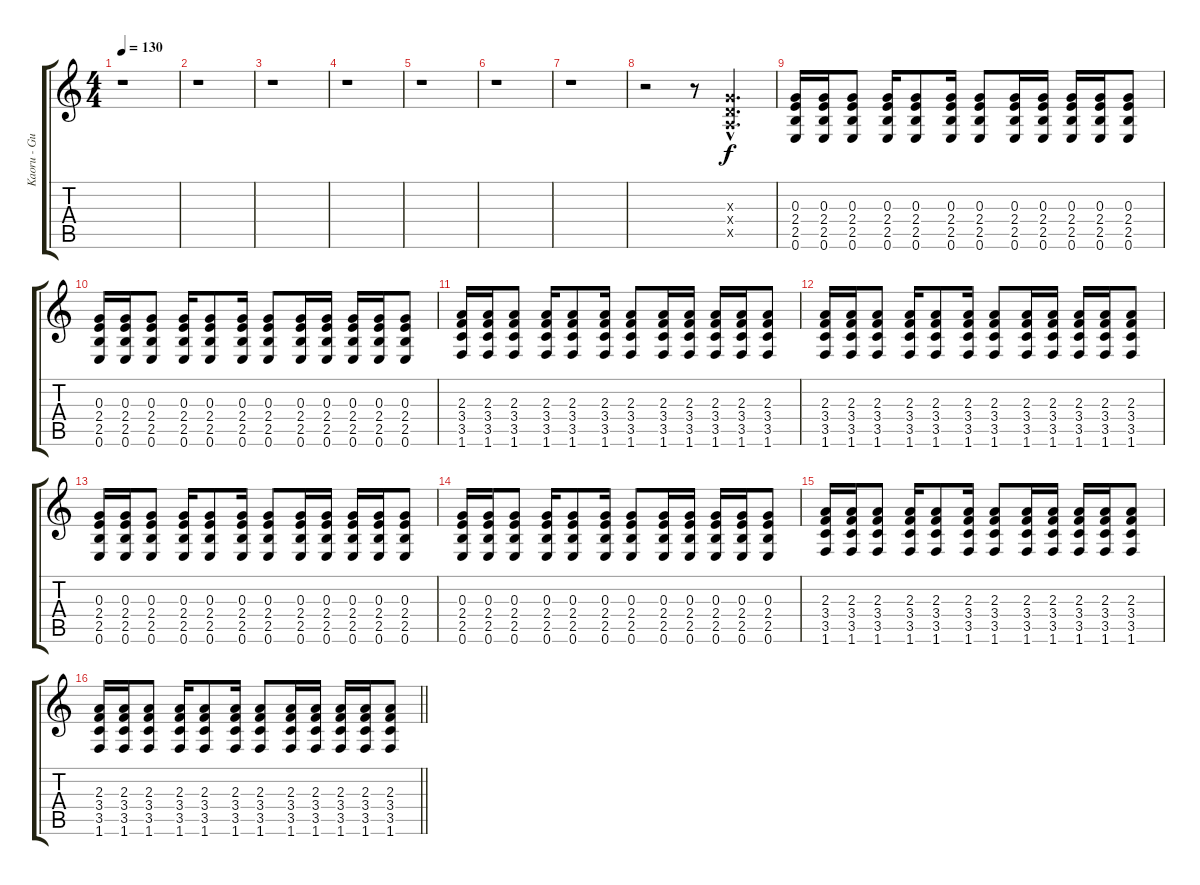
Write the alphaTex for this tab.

\track ("Kaoru - Guitar 2" "Kaoru - Gu") {instrument overdrivenguitar}
\staff {score tabs}
\tuning (E4 B3 G3 D3 A2 E2) {hide}
\ts (4 4)
\tempo 130
\clef g2
\ks c
r.1{dy f} |
r.1 |
r.1 |
r.1 |
r.1 |
r.1 |
r.1 |
r.2 r.8 (0.3{hac x} 0.4{hac x} 0.5{hac x}).4{d instrument acousticguitarsteel} |
(0.3 2.4 2.5 0.6).16 (0.3 2.4 2.5 0.6).16 (0.3 2.4 2.5 0.6).8 (0.3 2.4 2.5 0.6).16 (0.3 2.4 2.5 0.6).8 (0.3 2.4 2.5 0.6).16 (0.3 2.4 2.5 0.6).8 (0.3 2.4 2.5 0.6).16 (0.3 2.4 2.5 0.6).16 (0.3 2.4 2.5 0.6).16 (0.3 2.4 2.5 0.6).16 (0.3 2.4 2.5 0.6).8 |
(0.3 2.4 2.5 0.6).16 (0.3 2.4 2.5 0.6).16 (0.3 2.4 2.5 0.6).8 (0.3 2.4 2.5 0.6).16 (0.3 2.4 2.5 0.6).8 (0.3 2.4 2.5 0.6).16 (0.3 2.4 2.5 0.6).8 (0.3 2.4 2.5 0.6).16 (0.3 2.4 2.5 0.6).16 (0.3 2.4 2.5 0.6).16 (0.3 2.4 2.5 0.6).16 (0.3 2.4 2.5 0.6).8 |
(2.3 3.4 3.5 1.6).16 (2.3 3.4 3.5 1.6).16 (2.3 3.4 3.5 1.6).8 (2.3 3.4 3.5 1.6).16 (2.3 3.4 3.5 1.6).8 (2.3 3.4 3.5 1.6).16 (2.3 3.4 3.5 1.6).8 (2.3 3.4 3.5 1.6).16 (2.3 3.4 3.5 1.6).16 (2.3 3.4 3.5 1.6).16 (2.3 3.4 3.5 1.6).16 (2.3 3.4 3.5 1.6).8 |
(2.3 3.4 3.5 1.6).16 (2.3 3.4 3.5 1.6).16 (2.3 3.4 3.5 1.6).8 (2.3 3.4 3.5 1.6).16 (2.3 3.4 3.5 1.6).8 (2.3 3.4 3.5 1.6).16 (2.3 3.4 3.5 1.6).8 (2.3 3.4 3.5 1.6).16 (2.3 3.4 3.5 1.6).16 (2.3 3.4 3.5 1.6).16 (2.3 3.4 3.5 1.6).16 (2.3 3.4 3.5 1.6).8 |
(0.3 2.4 2.5 0.6).16 (0.3 2.4 2.5 0.6).16 (0.3 2.4 2.5 0.6).8 (0.3 2.4 2.5 0.6).16 (0.3 2.4 2.5 0.6).8 (0.3 2.4 2.5 0.6).16 (0.3 2.4 2.5 0.6).8 (0.3 2.4 2.5 0.6).16 (0.3 2.4 2.5 0.6).16 (0.3 2.4 2.5 0.6).16 (0.3 2.4 2.5 0.6).16 (0.3 2.4 2.5 0.6).8 |
(0.3 2.4 2.5 0.6).16 (0.3 2.4 2.5 0.6).16 (0.3 2.4 2.5 0.6).8 (0.3 2.4 2.5 0.6).16 (0.3 2.4 2.5 0.6).8 (0.3 2.4 2.5 0.6).16 (0.3 2.4 2.5 0.6).8 (0.3 2.4 2.5 0.6).16 (0.3 2.4 2.5 0.6).16 (0.3 2.4 2.5 0.6).16 (0.3 2.4 2.5 0.6).16 (0.3 2.4 2.5 0.6).8 |
(2.3 3.4 3.5 1.6).16 (2.3 3.4 3.5 1.6).16 (2.3 3.4 3.5 1.6).8 (2.3 3.4 3.5 1.6).16 (2.3 3.4 3.5 1.6).8 (2.3 3.4 3.5 1.6).16 (2.3 3.4 3.5 1.6).8 (2.3 3.4 3.5 1.6).16 (2.3 3.4 3.5 1.6).16 (2.3 3.4 3.5 1.6).16 (2.3 3.4 3.5 1.6).16 (2.3 3.4 3.5 1.6).8 |
\barLineRight lightlight
(2.3 3.4 3.5 1.6).16 (2.3 3.4 3.5 1.6).16 (2.3 3.4 3.5 1.6).8 (2.3 3.4 3.5 1.6).16 (2.3 3.4 3.5 1.6).8 (2.3 3.4 3.5 1.6).16 (2.3 3.4 3.5 1.6).8 (2.3 3.4 3.5 1.6).16 (2.3 3.4 3.5 1.6).16 (2.3 3.4 3.5 1.6).16 (2.3 3.4 3.5 1.6).16 (2.3 3.4 3.5 1.6).8
